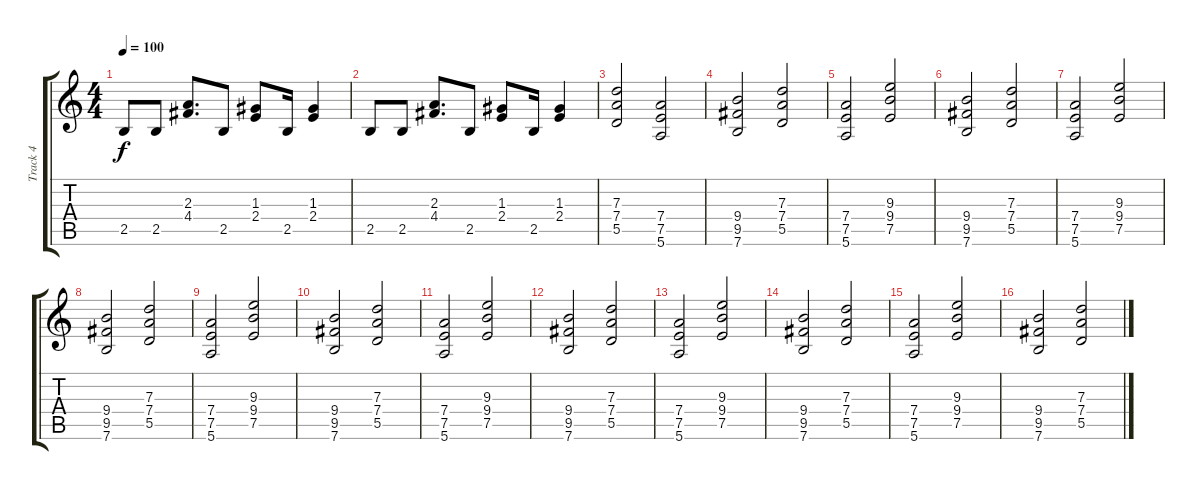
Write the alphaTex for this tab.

\track ("Track 4" "Track 4") {instrument distortionguitar}
\staff {score tabs}
\tuning (E4 B3 G3 D3 A2 E2) {hide}
\ts (4 4)
\tempo 100
\clef g2
\ks c
2.5.8{dy f} 2.5.8 (2.3 4.4).8{d} 2.5.8 (1.3 2.4).8 2.5.16 (1.3 2.4).4 |
2.5.8 2.5.8 (2.3 4.4).8{d} 2.5.8 (1.3 2.4).8 2.5.16 (1.3 2.4).4 |
(7.3 7.4 5.5).2 (7.4 7.5 5.6).2 |
(9.4 9.5 7.6).2 (7.3 7.4 5.5).2 |
(7.4 7.5 5.6).2 (9.3 9.4 7.5).2 |
(9.4 9.5 7.6).2 (7.3 7.4 5.5).2 |
(7.4 7.5 5.6).2 (9.3 9.4 7.5).2 |
(9.4 9.5 7.6).2 (7.3 7.4 5.5).2 |
(7.4 7.5 5.6).2 (9.3 9.4 7.5).2 |
(9.4 9.5 7.6).2 (7.3 7.4 5.5).2 |
(7.4 7.5 5.6).2 (9.3 9.4 7.5).2 |
(9.4 9.5 7.6).2 (7.3 7.4 5.5).2 |
(7.4 7.5 5.6).2 (9.3 9.4 7.5).2 |
(9.4 9.5 7.6).2 (7.3 7.4 5.5).2 |
(7.4 7.5 5.6).2 (9.3 9.4 7.5).2 |
(9.4 9.5 7.6).2 (7.3 7.4 5.5).2
